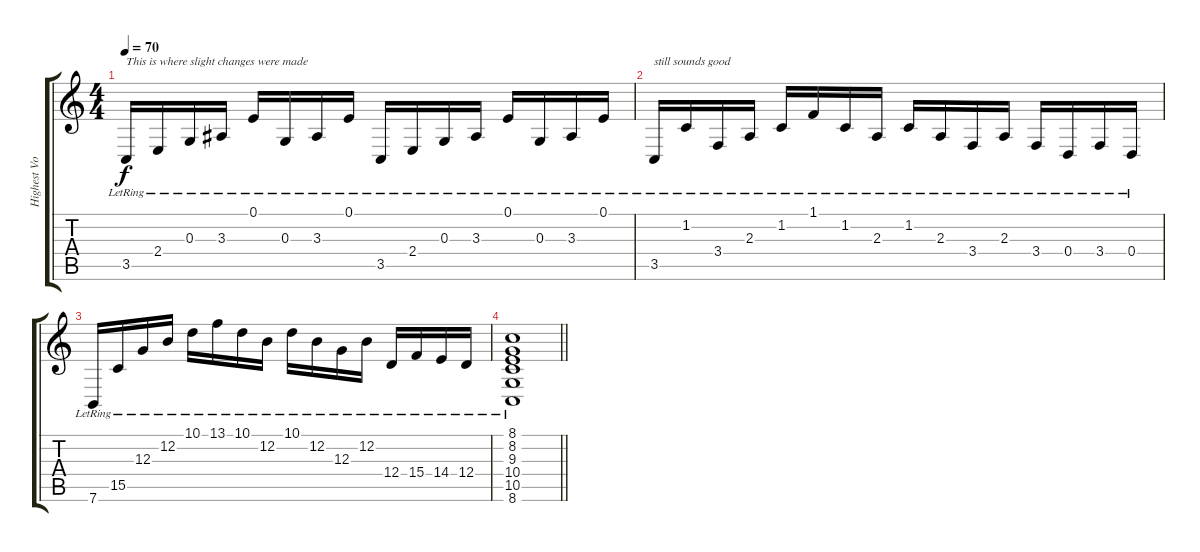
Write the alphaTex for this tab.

\track ("Highest Voice Arr. For Guitar" "Highest Vo") {instrument harpsichord}
\staff {score tabs}
\tuning (E4 B3 G3 D3 A2 E2) {hide}
\ts (4 4)
\tempo 70
\clef g2
\ks c
3.5{lr}.16{txt "This is where slight changes were made" dy f} 2.4{lr}.16 0.3{lr}.16 3.3{lr}.16 0.1{lr}.16 0.3{lr}.16 3.3{lr}.16 0.1{lr}.16 3.5{lr}.16 2.4{lr}.16 0.3{lr}.16 3.3{lr}.16 0.1{lr}.16 0.3{lr}.16 3.3{lr}.16 0.1{lr}.16 |
3.5{lr}.16{txt "still sounds good"} 1.2{lr}.16 3.4{lr}.16 2.3{lr}.16 1.2{lr}.16 1.1{lr}.16 1.2{lr}.16 2.3{lr}.16 1.2{lr}.16 2.3{lr}.16 3.4{lr}.16 2.3{lr}.16 3.4{lr}.16 0.4{lr}.16 3.4{lr}.16 0.4{lr}.16 |
7.6{lr}.16 15.5{lr}.16 12.3{lr}.16 12.2{lr}.16 10.1{lr}.16 13.1{lr}.16 10.1{lr}.16 12.2{lr}.16 10.1{lr}.16 12.2{lr}.16 12.3{lr}.16 12.2{lr}.16 12.4{lr}.16 15.4{lr}.16 14.4{lr}.16 12.4{lr}.16 |
\barLineRight lightlight
(8.1{lr} 8.2{lr} 9.3{lr} 10.4{lr} 10.5{lr} 8.6{lr}).1
